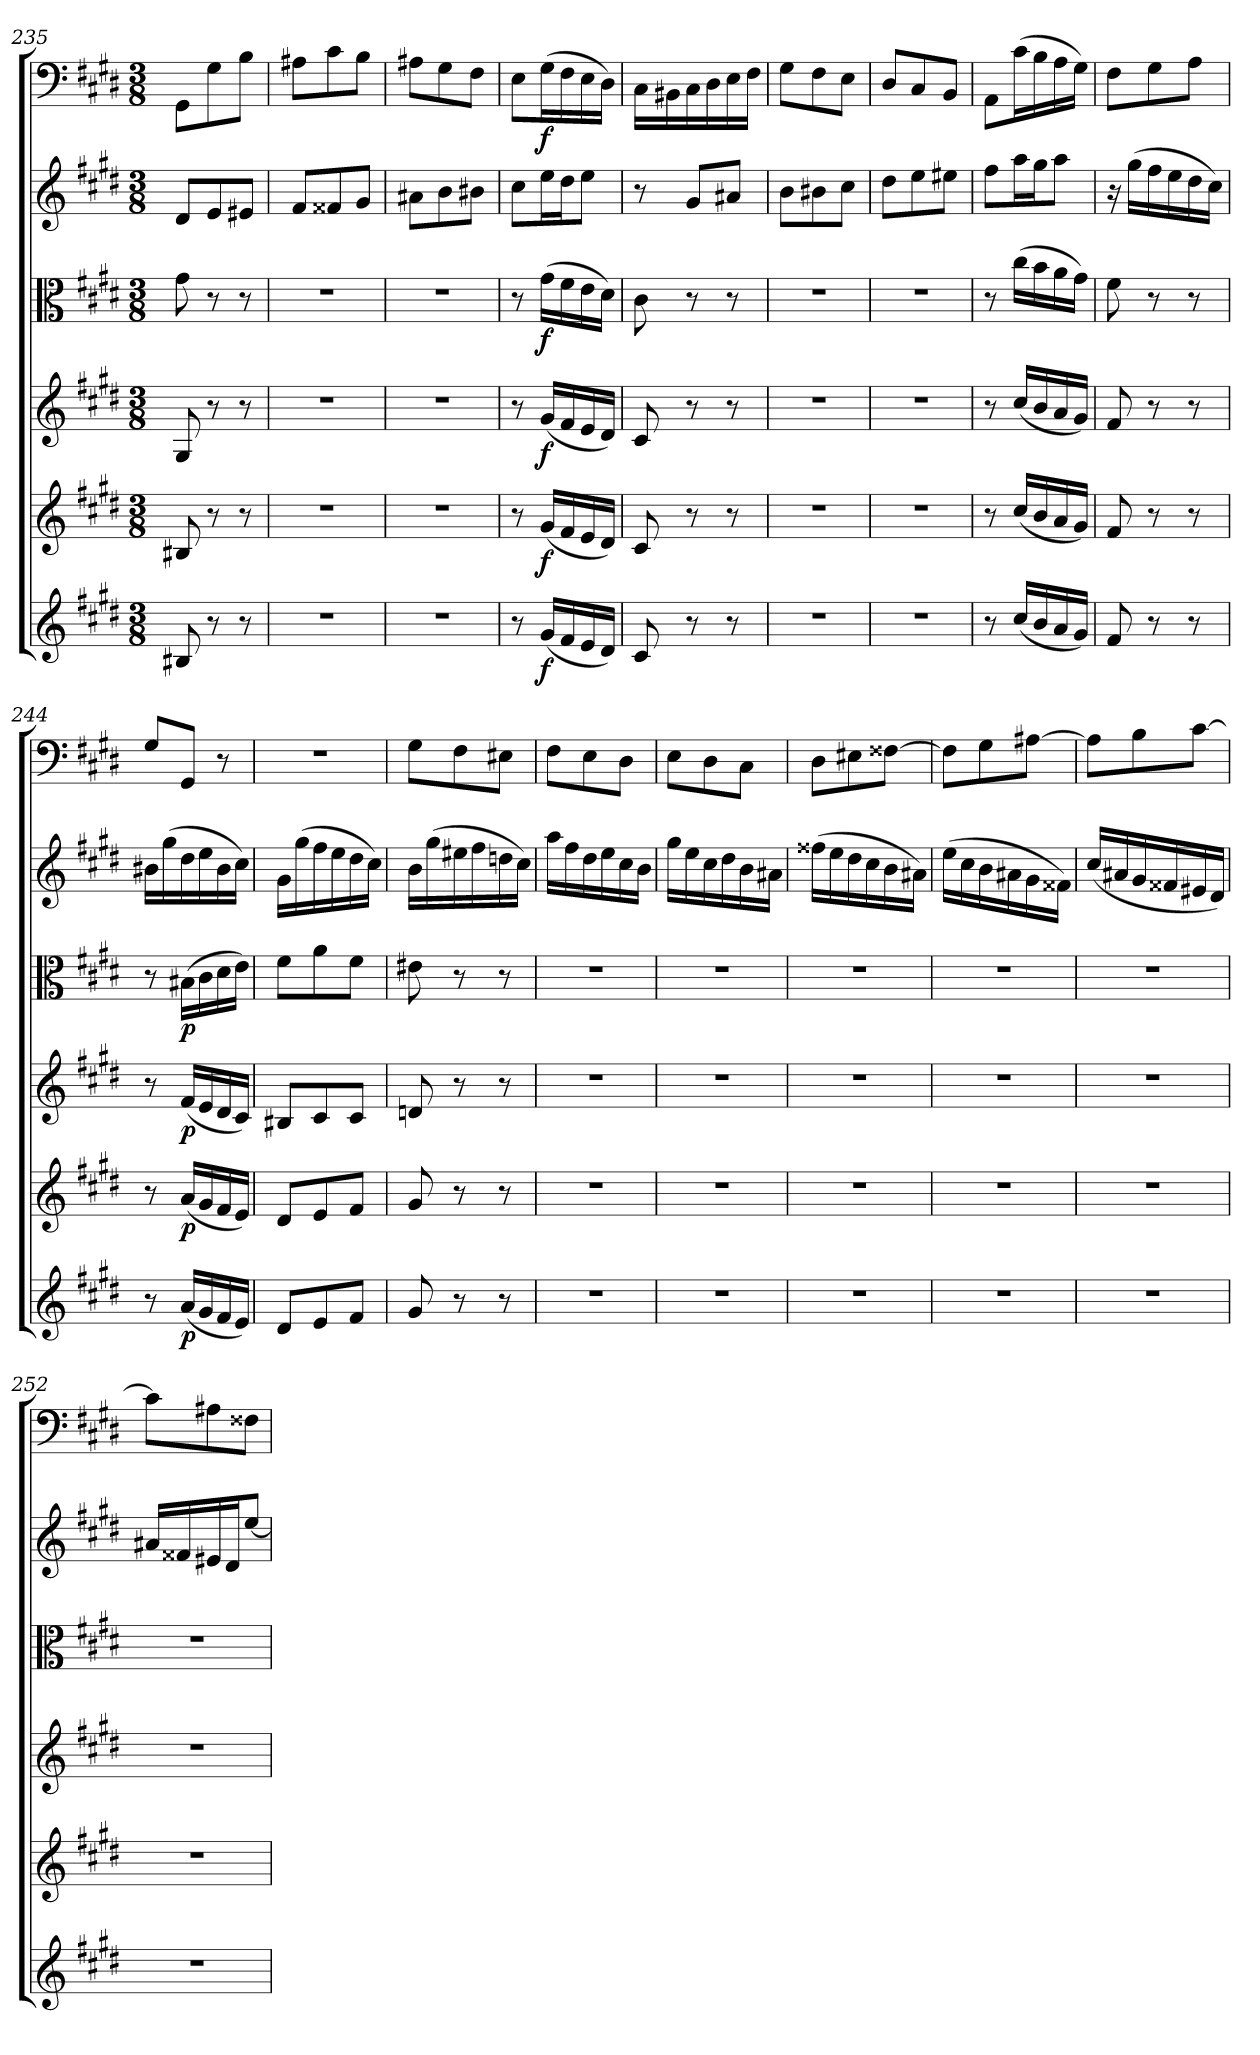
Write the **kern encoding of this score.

**kern	**dynam	**kern	**dynam	**kern	**dynam	**kern	**dynam	**kern	**kern	**dynam
*part6	*part6	*part5	*part5	*part4	*part4	*part3	*part3	*part2	*part1	*part1
*staff6	*staff6	*staff5	*staff5	*staff4	*staff4	*staff3	*staff3	*staff2	*staff1	*staff1
*clefG2	*	*clefG2	*	*clefG2	*	*clefC3	*	*clefG2	*clefF4	*
*k[f#c#g#d#]	*	*k[f#c#g#d#]	*	*k[f#c#g#d#]	*	*k[f#c#g#d#]	*	*k[f#c#g#d#]	*k[f#c#g#d#]	*
*E:	*	*E:	*	*E:	*	*E:	*	*E:	*E:	*
*M3/8	*	*M3/8	*	*M3/8	*	*M3/8	*	*M3/8	*M3/8	*
=235	=235	=235	=235	=235	=235	=235	=235	=235	=235	=235
8B#X/	.	8B#X/	.	8G#/	.	8g#\	.	8d#/L	8GG#\L	.
8r	.	8r	.	8r	.	8r	.	8e/	8G#\	.
8r	.	8r	.	8r	.	8r	.	8e#X/J	8B\J	.
=236	=236	=236	=236	=236	=236	=236	=236	=236	=236	=236
4.r	.	4.r	.	4.r	.	4.r	.	8f#/L	8A#X\L	.
.	.	.	.	.	.	.	.	8f##X/	8c#\	.
.	.	.	.	.	.	.	.	8g#/J	8B\J	.
=237	=237	=237	=237	=237	=237	=237	=237	=237	=237	=237
4.r	.	4.r	.	4.r	.	4.r	.	8a#X\L	8A#X\L	.
.	.	.	.	.	.	.	.	8b\	8G#\	.
.	.	.	.	.	.	.	.	8b#X\J	8F#\J	.
=238	=238	=238	=238	=238	=238	=238	=238	=238	=238	=238
8r	.	8r	.	8r	.	8r	.	8cc#\L	8E\L	.
(16g#/LL	f	(16g#/LL	f	(16g#/LL	f	(16g#\LL	f	16ee\L	(16G#\L	f
16f#/	.	16f#/	.	16f#/	.	16f#\	.	16dd#\J	16F#\	.
16e/	.	16e/	.	16e/	.	16e\	.	8ee\J	16E\	.
16d#/JJ)	.	16d#/JJ)	.	16d#/JJ)	.	16d#\JJ)	.	.	16D#\JJ)	.
=239	=239	=239	=239	=239	=239	=239	=239	=239	=239	=239
8c#/	.	8c#/	.	8c#/	.	8c#\	.	8r	16C#\LL	.
.	.	.	.	.	.	.	.	.	16BB#X\	.
8r	.	8r	.	8r	.	8r	.	8g#/L	16C#\	.
.	.	.	.	.	.	.	.	.	16D#\	.
8r	.	8r	.	8r	.	8r	.	8a#X/J	16E\	.
.	.	.	.	.	.	.	.	.	16F#\JJ	.
=240	=240	=240	=240	=240	=240	=240	=240	=240	=240	=240
4.r	.	4.r	.	4.r	.	4.r	.	8b\L	8G#\L	.
.	.	.	.	.	.	.	.	8b#X\	8F#\	.
.	.	.	.	.	.	.	.	8cc#\J	8E\J	.
=241	=241	=241	=241	=241	=241	=241	=241	=241	=241	=241
4.r	.	4.r	.	4.r	.	4.r	.	8dd#\L	8D#/L	.
.	.	.	.	.	.	.	.	8ee\	8C#/	.
.	.	.	.	.	.	.	.	8ee#X\J	8BB/J	.
=242	=242	=242	=242	=242	=242	=242	=242	=242	=242	=242
8r	.	8r	.	8r	.	8r	.	8ff#\L	8AA\L	.
(16cc#/LL	.	(16cc#/LL	.	(16cc#/LL	.	(16cc#\LL	.	16aa\L	(16c#\L	.
16b/	.	16b/	.	16b/	.	16b\	.	16gg#\J	16B\	.
16a/	.	16a/	.	16a/	.	16a\	.	8aa\J	16A\	.
16g#/JJ)	.	16g#/JJ)	.	16g#/JJ)	.	16g#\JJ)	.	.	16G#\JJ)	.
=243	=243	=243	=243	=243	=243	=243	=243	=243	=243	=243
8f#/	.	8f#/	.	8f#/	.	8f#\	.	16r	8F#\L	.
.	.	.	.	.	.	.	.	(16gg#\LL	.	.
8r	.	8r	.	8r	.	8r	.	16ff#\	8G#\	.
.	.	.	.	.	.	.	.	16ee\	.	.
8r	.	8r	.	8r	.	8r	.	16dd#\	8A\J	.
.	.	.	.	.	.	.	.	16cc#\JJ)	.	.
=244	=244	=244	=244	=244	=244	=244	=244	=244	=244	=244
8r	.	8r	.	8r	.	8r	.	16b#X\LL	8G#/L	.
.	.	.	.	.	.	.	.	(16gg#\	.	.
(16a/LL	p	(16a/LL	p	(16f#/LL	p	(16B#X\LL	p	16dd#\	8GG#/J	.
16g#/	.	16g#/	.	16e/	.	16c#\	.	16ee\	.	.
16f#/	.	16f#/	.	16d#/	.	16d#\	.	16b#\	8r	.
16e/JJ)	.	16e/JJ)	.	16c#/JJ)	.	16e\JJ)	.	16cc#\JJ)	.	.
=245	=245	=245	=245	=245	=245	=245	=245	=245	=245	=245
8d#/L	.	8d#/L	.	8B#X/L	.	8f#\L	.	16g#\LL	4.r	.
.	.	.	.	.	.	.	.	(16gg#\	.	.
8e/	.	8e/	.	8c#/	.	8a\	.	16ff#\	.	.
.	.	.	.	.	.	.	.	16ee\	.	.
8f#/J	.	8f#/J	.	8c#/J	.	8f#\J	.	16dd#\	.	.
.	.	.	.	.	.	.	.	16cc#\JJ)	.	.
=246	=246	=246	=246	=246	=246	=246	=246	=246	=246	=246
8g#/	.	8g#/	.	8dn/	.	8e#X\	.	16b\LL	8G#\L	.
.	.	.	.	.	.	.	.	(16gg#\	.	.
8r	.	8r	.	8r	.	8r	.	16ee#X\	8F#\	.
.	.	.	.	.	.	.	.	16ff#\	.	.
8r	.	8r	.	8r	.	8r	.	16ddn\	8E#X\J	.
.	.	.	.	.	.	.	.	16cc#\JJ)	.	.
=247	=247	=247	=247	=247	=247	=247	=247	=247	=247	=247
4.r	.	4.r	.	4.r	.	4.r	.	16aa\LL	8F#\L	.
.	.	.	.	.	.	.	.	16ff#\	.	.
.	.	.	.	.	.	.	.	16dd#\	8E\	.
.	.	.	.	.	.	.	.	16ee\	.	.
.	.	.	.	.	.	.	.	16cc#\	8D#\J	.
.	.	.	.	.	.	.	.	16b\JJ	.	.
=248	=248	=248	=248	=248	=248	=248	=248	=248	=248	=248
4.r	.	4.r	.	4.r	.	4.r	.	16gg#\LL	8E\L	.
.	.	.	.	.	.	.	.	16ee\	.	.
.	.	.	.	.	.	.	.	16cc#\	8D#\	.
.	.	.	.	.	.	.	.	16dd#\	.	.
.	.	.	.	.	.	.	.	16b\	8C#\J	.
.	.	.	.	.	.	.	.	16a#X\JJ	.	.
=249	=249	=249	=249	=249	=249	=249	=249	=249	=249	=249
4.r	.	4.r	.	4.r	.	4.r	.	(16ff##X\LL	8D#\L	.
.	.	.	.	.	.	.	.	16ee\	.	.
.	.	.	.	.	.	.	.	16dd#\	8E#X\	.
.	.	.	.	.	.	.	.	16cc#\	.	.
.	.	.	.	.	.	.	.	16b\	[8F##X\J	.
.	.	.	.	.	.	.	.	16a#X\JJ)	.	.
=250	=250	=250	=250	=250	=250	=250	=250	=250	=250	=250
4.r	.	4.r	.	4.r	.	4.r	.	(16ee\LL	8F##\L]	.
.	.	.	.	.	.	.	.	16cc#\	.	.
.	.	.	.	.	.	.	.	16b\	8G#\	.
.	.	.	.	.	.	.	.	16a#X\	.	.
.	.	.	.	.	.	.	.	16g#\	[8A#X\J	.
.	.	.	.	.	.	.	.	16f##X\JJ)	.	.
=251	=251	=251	=251	=251	=251	=251	=251	=251	=251	=251
4.r	.	4.r	.	4.r	.	4.r	.	(16cc#/LL	8A#\L]	.
.	.	.	.	.	.	.	.	16a#X/	.	.
.	.	.	.	.	.	.	.	16g#/	8B\	.
.	.	.	.	.	.	.	.	16f##X/	.	.
.	.	.	.	.	.	.	.	16e#X/	[8c#\J	.
.	.	.	.	.	.	.	.	16d#/JJ)	.	.
=252	=252	=252	=252	=252	=252	=252	=252	=252	=252	=252
4.r	.	4.r	.	4.r	.	4.r	.	16a#X/LL	8c#\L]	.
.	.	.	.	.	.	.	.	16f##X/	.	.
.	.	.	.	.	.	.	.	16e#X/	8A#X\	.
.	.	.	.	.	.	.	.	16d#/J	.	.
.	.	.	.	.	.	.	.	[8ee/J	8F##X\J	.
=	=	=	=	=	=	=	=	=	=	=
*-	*-	*-	*-	*-	*-	*-	*-	*-	*-	*-
